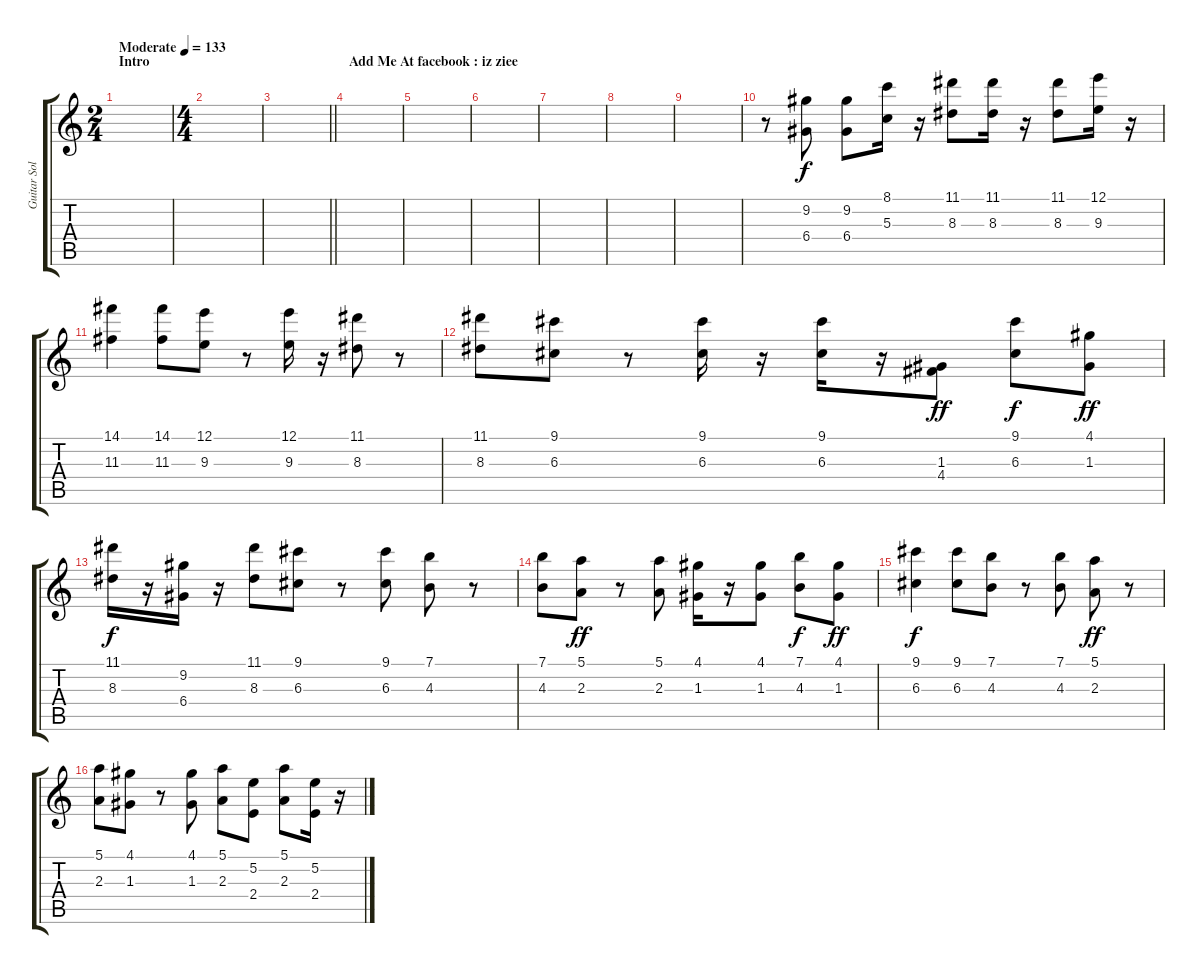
\track ("Guitar Solo" "Guitar Sol") {instrument overdrivenguitar}
\staff {score tabs}
\tuning (E4 B3 G3 D3 A2 E2) {hide}
\ts (2 4)
\section ("" "Intro")
\tempo (133 "Moderate")
\clef g2
\ks c
|
\ts (4 4)
|
\barLineRight lightlight
|
\section ("" "Add Me At facebook : iz ziee")
|
|
|
|
|
|
r.8 (9.2 6.4).8 (9.2 6.4).8 (8.1 5.3).16 r.16 (11.1 8.3).8 (11.1 8.3).16 r.16 (11.1 8.3).8 (12.1 9.3).16 r.16 |
(14.1 11.3).4 (14.1 11.3).8 (12.1 9.3).8 r.8 (12.1 9.3).16 r.16 (11.1 8.3).8 r.8 |
(11.1 8.3).8 (9.1 6.3).8 r.8 (9.1 6.3).16 r.16 (9.1 6.3).16 r.16 (1.3 4.4).8{dy ff} (9.1 6.3).8{dy f} (4.1 1.3).8{dy ff} |
(11.1 8.3).16{dy f} r.16 (9.2 6.4).16 r.16 (11.1 8.3).8 (9.1 6.3).8 r.8 (9.1 6.3).8 (7.1 4.3).8 r.8 |
(7.1 4.3).8 (5.1 2.3).8{dy ff} r.8 (5.1 2.3).8 (4.1 1.3).16 r.16 (4.1 1.3).8 (7.1 4.3).8{dy f} (4.1 1.3).8{dy ff} |
(9.1 6.3).4{dy f} (9.1 6.3).8 (7.1 4.3).8 r.8 (7.1 4.3).8 (5.1 2.3).8{dy ff} r.8 |
(5.1 2.3).8 (4.1 1.3).8 r.8 (4.1 1.3).8 (5.1 2.3).8 (5.2 2.4).8 (5.1 2.3).8 (5.2 2.4).16 r.16
